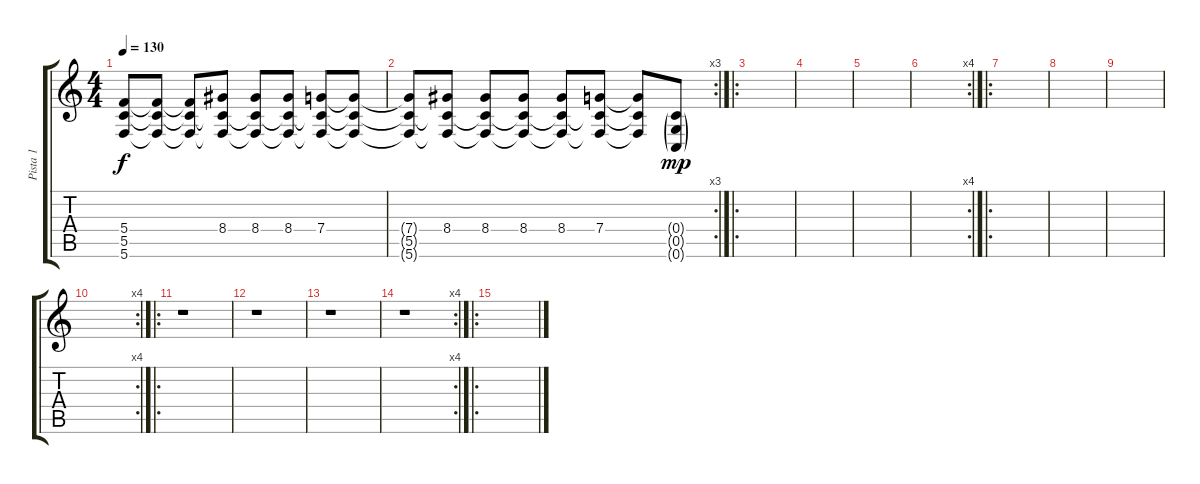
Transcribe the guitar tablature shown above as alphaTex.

\track ("Pista 1" "Pista 1") {instrument electricguitarjazz}
\staff {score tabs}
\tuning (D4 A3 F3 C3 G2 C2) {hide}
\ts (4 4)
\tempo 130
\clef g2
\ks c
(5.4 5.5 5.6).8{dy f} (5.4{t} 5.5{t} 5.6{t}).8 (5.4{t} 5.5{t} 5.6{t}).8 (8.4 5.5{t} 5.6{t}).8 (8.4 5.5{t} 5.6{t}).8 (8.4 5.5{t} 5.6{t}).8 (7.4 5.5{t} 5.6{t}).8 (7.4{t} 5.5{t} 5.6{t}).8 |
\rc 3
(7.4{t} 5.5{t} 5.6{t}).8 (8.4 5.5{t} 5.6{t}).8 (8.4 5.5{t} 5.6{t}).8 (8.4 5.5{t} 5.6{t}).8 (8.4 5.5{t} 5.6{t}).8 (7.4 5.5{t} 5.6{t}).8 (7.4{t} 5.5{t} 5.6{t}).8 (0.4{g} 0.5{g} 0.6{g}).8{dy mp} |
\ro
|
|
|
\rc 4
|
\ro
|
|
|
\rc 4
|
\ro
r.1 |
r.1 |
r.1 |
\rc 4
r.1 |
\ro
